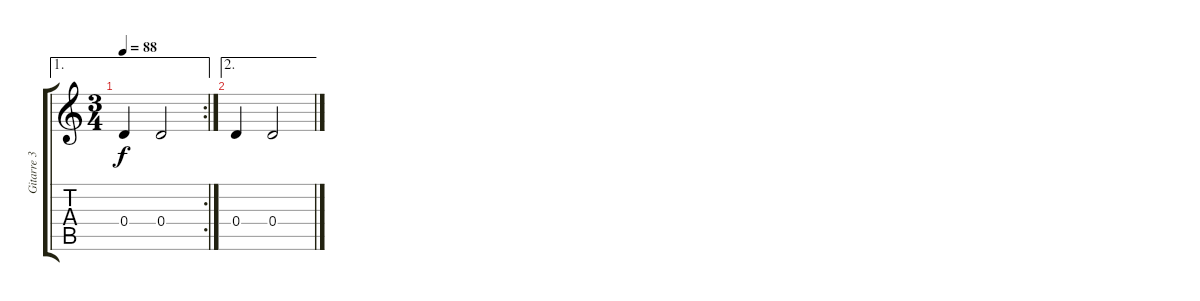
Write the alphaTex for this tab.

\track ("Gitarre 3" "Gitarre 3") {instrument electricbassfinger}
\staff {score tabs}
\tuning (E4 B3 G3 D3 A2 E2) {hide}
\ae 1
\rc 2
\ts (3 4)
\tempo 88
\clef g2
\ks c
0.4.4{dy f} 0.4.2 |
\ae 2
0.4.4 0.4.2
